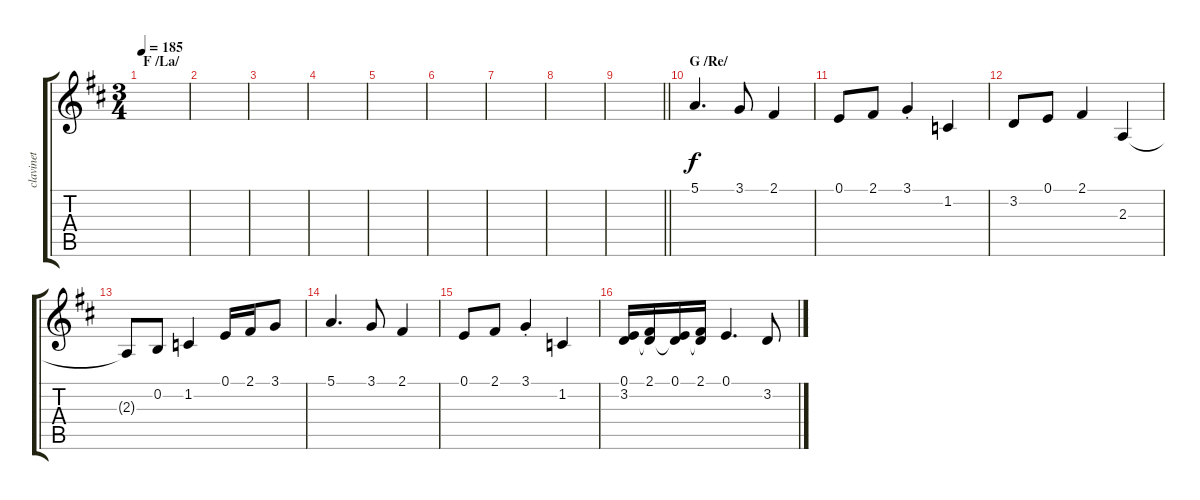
\track ("clavinet" "clavinet") {instrument clavinet}
\staff {score tabs}
\tuning (E4 B3 G3 D3 A2 E2) {hide}
\ts (3 4)
\section ("" "F /La/")
\tempo 185
\clef g2
\ks d
|
|
|
|
|
|
|
|
\barLineRight lightlight
|
\section ("" "G /Re/")
5.1.4{d} 3.1.8 2.1.4 |
0.1.8 2.1.8 3.1{st}.4 1.2.4 |
3.2.8 0.1.8 2.1.4 2.3.4 |
2.3{t}.8 0.2.8 1.2.4 0.1.16 2.1.16 3.1.8 |
5.1.4{d} 3.1.8 2.1.4 |
0.1.8 2.1.8 3.1{st}.4 1.2.4 |
(0.1 3.2).16 (2.1 3.2{t}).16 (0.1 3.2{t}).16 (2.1 3.2{t}).16 0.1.4{d} 3.2.8
